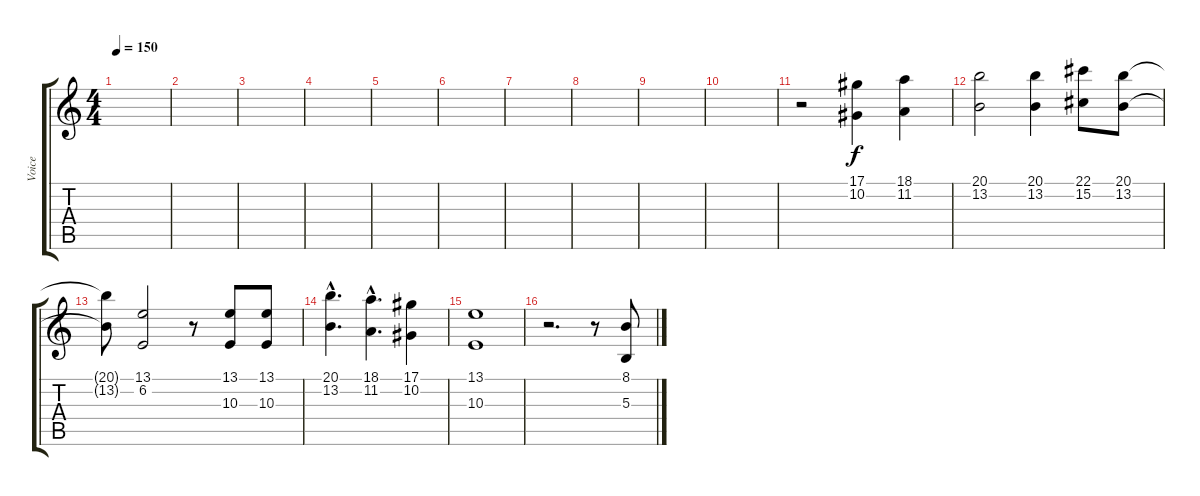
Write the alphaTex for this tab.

\track ("Voice" "Voice") {instrument lead6voice}
\staff {score tabs}
\tuning (Eb4 Bb3 Gb3 Db3 Ab2 Eb2) {hide}
\ts (4 4)
\tempo 150
\clef g2
\ks c
|
|
|
|
|
|
|
|
|
|
r.2 (17.1 10.2).4 (18.1 11.2).4 |
(20.1 13.2).2 (20.1 13.2).4 (22.1 15.2).8 (20.1 13.2).8 |
(20.1{t} 13.2{t}).8 (13.1 6.2).2 r.8 (13.1 10.3).8 (13.1 10.3).8 |
(20.1{hac} 13.2{hac}).4{d} (18.1{hac} 11.2{hac}).4{d} (17.1 10.2).4 |
(13.1 10.3).1 |
r.2{d} r.8 (8.1 5.3).8
